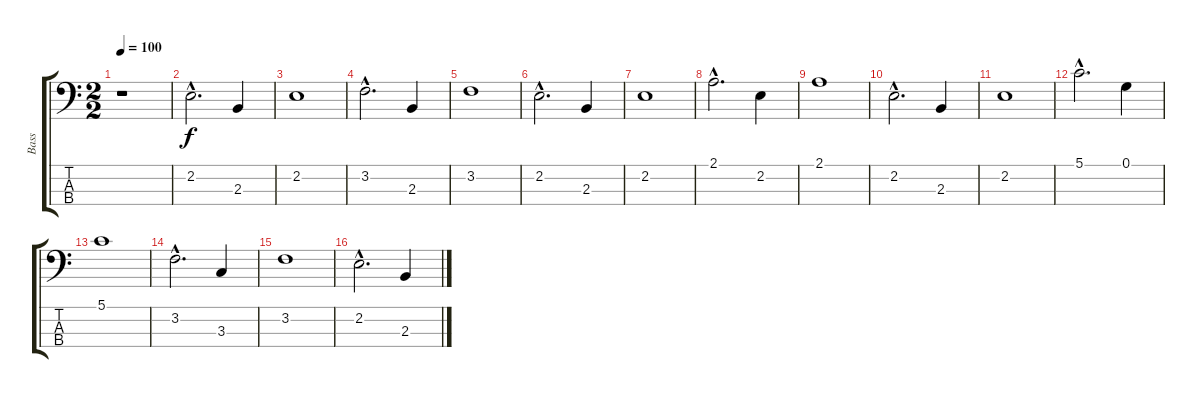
\track ("Bass" "Bass") {instrument electricbasspick}
\staff {score tabs}
\tuning (G2 D2 A1 E1) {hide}
\ts (2 2)
\tempo 100
\clef f4
\ks c
r.1{dy f instrument electricbasspick} |
2.2{hac}.2{d} 2.3.4 |
2.2.1 |
3.2{hac}.2{d} 2.3.4 |
3.2.1 |
2.2{hac}.2{d} 2.3.4 |
2.2.1 |
2.1{hac}.2{d} 2.2.4 |
2.1.1 |
2.2{hac}.2{d} 2.3.4 |
2.2.1 |
5.1{hac}.2{d} 0.1.4 |
5.1.1 |
3.2{hac}.2{d} 3.3.4 |
3.2.1 |
2.2{hac}.2{d} 2.3.4
